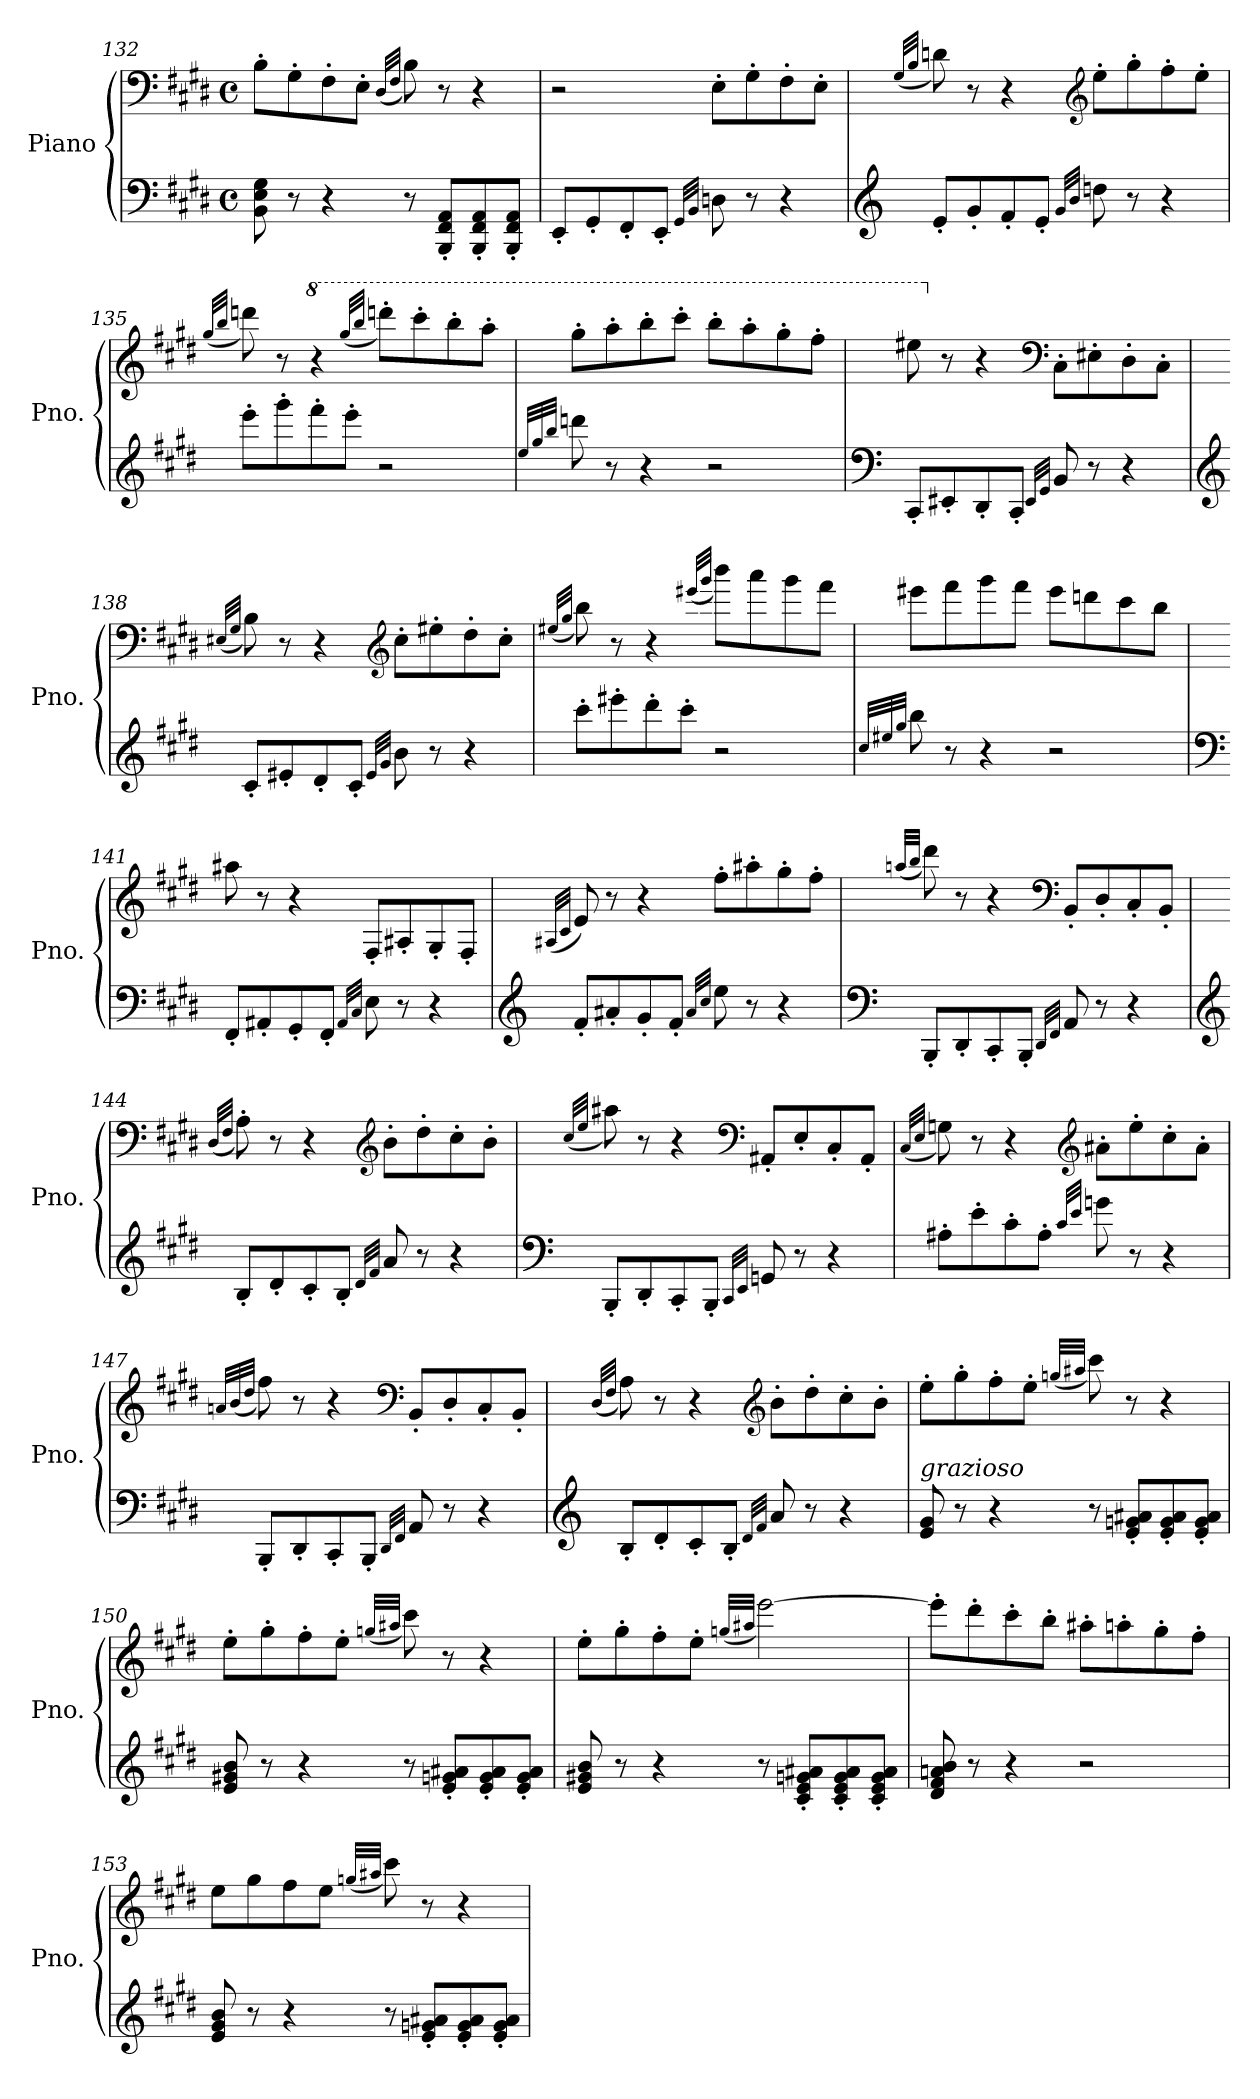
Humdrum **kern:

**kern	**kern
*part1	*part1
*staff2	*staff1
*I"Piano	*
*I'Pno.	*
*clefF4	*clefF4
*k[f#c#g#d#]	*k[f#c#g#d#]
*M4/4	*M4/4
*met(c)	*met(c)
=132	=132
8BB\ 8E\ 8G#\	8B'\L
8r	8G#'\
4r	8F#'\
.	8E'\J
.	(32qD#/LLL
.	32qF#/JJJ
8r	8B\)
8BBB/' 8FF#/' 8AA/'L	8r
8BBB/' 8FF#/' 8AA/'	4r
8BBB/' 8FF#/' 8AA/'J	.
=133	=133
8EE'/L	2r
8GG#'/	.
8FF#'/	.
8EE'/J	.
32qGG#/LLL	.
32qBB/JJJ	.
8Dn\	8E'\L
8r	8G#'\
4r	8F#'\
.	8E'\J
=134	=134
*clefG2	*
.	(32qG#/LLL
.	32qB/JJJ
8e'/L	8dn\)
8g#'/	8r
8f#'/	4r
8e'/J	.
32qg#/LLL	.
32qb/JJJ	.
*	*clefG2
8ddn\	8ee'\L
8r	8gg#'\
4r	8ff#'\
.	8ee'\J
!!LO:LB:g=z
=135	=135
.	(32qgg#/LLL
.	32qbb/JJJ
8eee'\L	8dddn\)
8ggg#'\	8r
*	*8va
8fff#'\	4r
8eee'\J	.
.	(32qggg#/LLL
.	32qbbb/JJJ
2r	8ddddn'\L)
.	8cccc#'\
.	8bbb'\
.	8aaa'\J
=136	=136
32qee/LLL	.
32qgg#/	.
32qbb/JJJ	.
8dddn\	8ggg#'\L
8r	8aaa'\
4r	8bbb'\
.	8cccc#'\J
2r	8bbb'\L
.	8aaa'\
.	8ggg#'\
.	8fff#'\J
=137	=137
*clefF4	*
8CC#'/L	8eee#X\
*	*X8va
8EE#X'/	8r
8DD#'/	4r
8CC#'/J	.
32qEE#/LLL	.
32qGG#/JJJ	.
*	*clefF4
8BB/	8C#'\L
8r	8E#X'\
4r	8D#'\
.	8C#'\J
=138	=138
*clefG2	*
.	(32qE#X/LLL
.	32qG#/JJJ
8c#'/L	8B\)
8e#X'/	8r
8d#'/	4r
8c#'/J	.
32qe#/LLL	.
32qg#/JJJ	.
*	*clefG2
8b\	8cc#'\L
8r	8ee#X'\
4r	8dd#'\
.	8cc#'\J
!!LO:LB:g=z
=139	=139
.	(32qee#X/LLL
.	32qgg#/JJJ
8ccc#'\L	8bb\)
8eee#X'\	8r
8ddd#'\	4r
8ccc#'\J	.
.	(32qeee#X/LLL
.	32qggg#/JJJ
2r	8bbb\L)
.	8aaa\
.	8ggg#\
.	8fff#\J
=140	=140
32qcc#/LLL	.
32qee#X/	.
32qgg#/JJJ	.
8bb\	8eee#X\L
8r	8fff#\
4r	8ggg#\
.	8fff#\J
2r	8eee#\L
.	8dddn\
.	8ccc#\
.	8bb\J
=141	=141
*clefF4	*
8FF#'/L	8aa#X\
8AA#X'/	8r
8GG#'/	4r
8FF#'/J	.
32qAA#/LLL	.
32qC#/JJJ	.
8E\	8F#'/L
8r	8A#X'/
4r	8G#'/
.	8F#'/J
=142	=142
*clefG2	*
.	(32qA#X/LLL
.	32qc#/JJJ
8f#'/L	8e/)
8a#X'/	8r
8g#'/	4r
8f#'/J	.
32qa#/LLL	.
32qcc#/JJJ	.
8ee\	8ff#'\L
8r	8aa#X'\
4r	8gg#'\
.	8ff#'\J
!!LO:PB:g=z
=143	=143
*clefF4	*
.	(32qaan/LLL
.	32qbb/JJJ
8BBB'/L	8ddd#\)
8DD#'/	8r
8CC#'/	4r
8BBB'/J	.
32qDD#/LLL	.
32qFF#/JJJ	.
*	*clefF4
8AA/	8BB'/L
8r	8D#'/
4r	8C#'/
.	8BB'/J
=144	=144
*clefG2	*
.	(32qD#/LLL
.	32qF#/JJJ
8B'/L	8A'\)
8d#'/	8r
8c#'/	4r
8B'/J	.
32qd#/LLL	.
32qf#/JJJ	.
*	*clefG2
8a/	8b'\L
8r	8dd#'\
4r	8cc#'\
.	8b'\J
=145	=145
*clefF4	*
.	(32qcc#/LLL
.	32qee/JJJ
8BBB'/L	8aa#X\)
8DD#'/	8r
8CC#'/	4r
8BBB'/J	.
32qCC#/LLL	.
32qEE/JJJ	.
*	*clefF4
8GGn/	8AA#X'/L
8r	8E'/
4r	8C#'/
.	8AA#'/J
=146	=146
.	(32qC#/LLL
.	32qE/JJJ
8A#X'\L	8Gn\)
8e'\	8r
8c#'\	4r
8A#'\J	.
32qc#/LLL	.
32qe/JJJ	.
*	*clefG2
8gn\	8a#X'\L
8r	8ee'\
4r	8cc#'\
.	8a#'\J
!!LO:LB:g=z
=147	=147
.	32qan/LLL
.	(32qb/
.	32qdd#/JJJ
8BBB'/L	8ff#\)
8DD#'/	8r
8CC#'/	4r
8BBB'/J	.
32qDD#/LLL	.
32qFF#/JJJ	.
*	*clefF4
8AA/	8BB'/L
8r	8D#'/
4r	8C#'/
.	8BB'/J
=148	=148
*clefG2	*
.	(32qD#/LLL
.	32qF#/JJJ
8B'/L	8A\)
8d#'/	8r
8c#'/	4r
8B'/J	.
32qd#/LLL	.
32qf#/JJJ	.
*	*clefG2
8a/	8b'\L
8r	8dd#'\
4r	8cc#'\
.	8b'\J
=149	=149
!LO:TX:a:i:t=grazioso	!
8e/ 8g#/	8ee'\L
8r	8gg#'\
4r	8ff#'\
.	8ee'\J
.	(32qggn/LLL
.	32qaa#X/JJJ
8r	8ccc#\)
8e/' 8gn/' 8a#X/'L	8r
8e/' 8g/' 8a#/'	4r
8e/' 8g/' 8a#/'J	.
=150	=150
8e/ 8g#X/ 8b/	8ee'\L
8r	8gg#'\
4r	8ff#'\
.	8ee'\J
.	(32qggn/LLL
.	32qaa#X/JJJ
8r	8ccc#\)
8e/' 8gn/' 8a#X/'L	8r
8e/' 8g/' 8a#/'	4r
8e/' 8g/' 8a#/'J	.
!!LO:LB:g=z
=151	=151
8e/ 8g#X/ 8b/	8ee'\L
8r	8gg#'\
4r	8ff#'\
.	8ee'\J
.	(32qggn/LLL
.	32qaa#X/JJJ
8r	[2eee\)
8c#/' 8e/' 8gn/' 8a#X/'L	.
8c#/' 8e/' 8g/' 8a#/'	.
8c#/' 8e/' 8g/' 8a#/'J	.
=152	=152
8d#/ 8f#/ 8an/ 8b/	8eee'\L]
8r	8ddd#'\
4r	8ccc#'\
.	8bb'\J
2r	8aa#X'\L
.	8aan'\
.	8gg#'\
.	8ff#'\J
=153	=153
8e/ 8g#/ 8b/	8ee\L
8r	8gg#\
4r	8ff#\
.	8ee\J
.	(32qggn/LLL
.	32qaa#X/JJJ
8r	8ccc#\)
8e/' 8gn/' 8a#X/'L	8r
8e/' 8g/' 8a#/'	4r
8e/' 8g/' 8a#/'J	.
=	=
*-	*-
